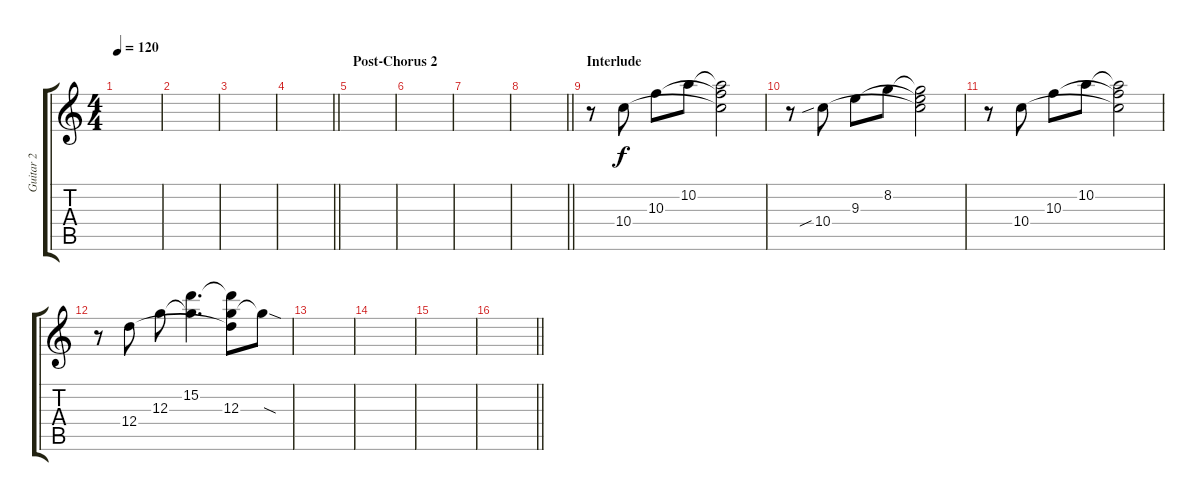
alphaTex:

\track ("Guitar 2" "Guitar 2") {instrument distortionguitar}
\staff {score tabs}
\tuning (E4 B3 G3 D3 A2 E2) {hide}
\ts (4 4)
\tempo 120
\clef g2
\ks c
|
|
|
\barLineRight lightlight
|
\section ("" "Post-Chorus 2")
|
|
|
\barLineRight lightlight
|
\section ("" "Interlude")
r.8 10.4.8 10.3.8 10.2.8 (10.2{t} 10.3{t} 10.4{t}).2 |
r.8 10.4{sib}.8 9.3.8 8.2.8 (8.2{t} 9.3{t} 10.4{t}).2 |
r.8 10.4.8 10.3.8 10.2.8 (10.2{t} 10.3{t} 10.4{t}).2 |
r.8 12.4.8 12.3.8 (15.2 12.3{t}).4{d} (15.2{t} 12.3 12.4{t}).8 12.3{sod t}.8 |
|
|
|
\barLineRight lightlight
